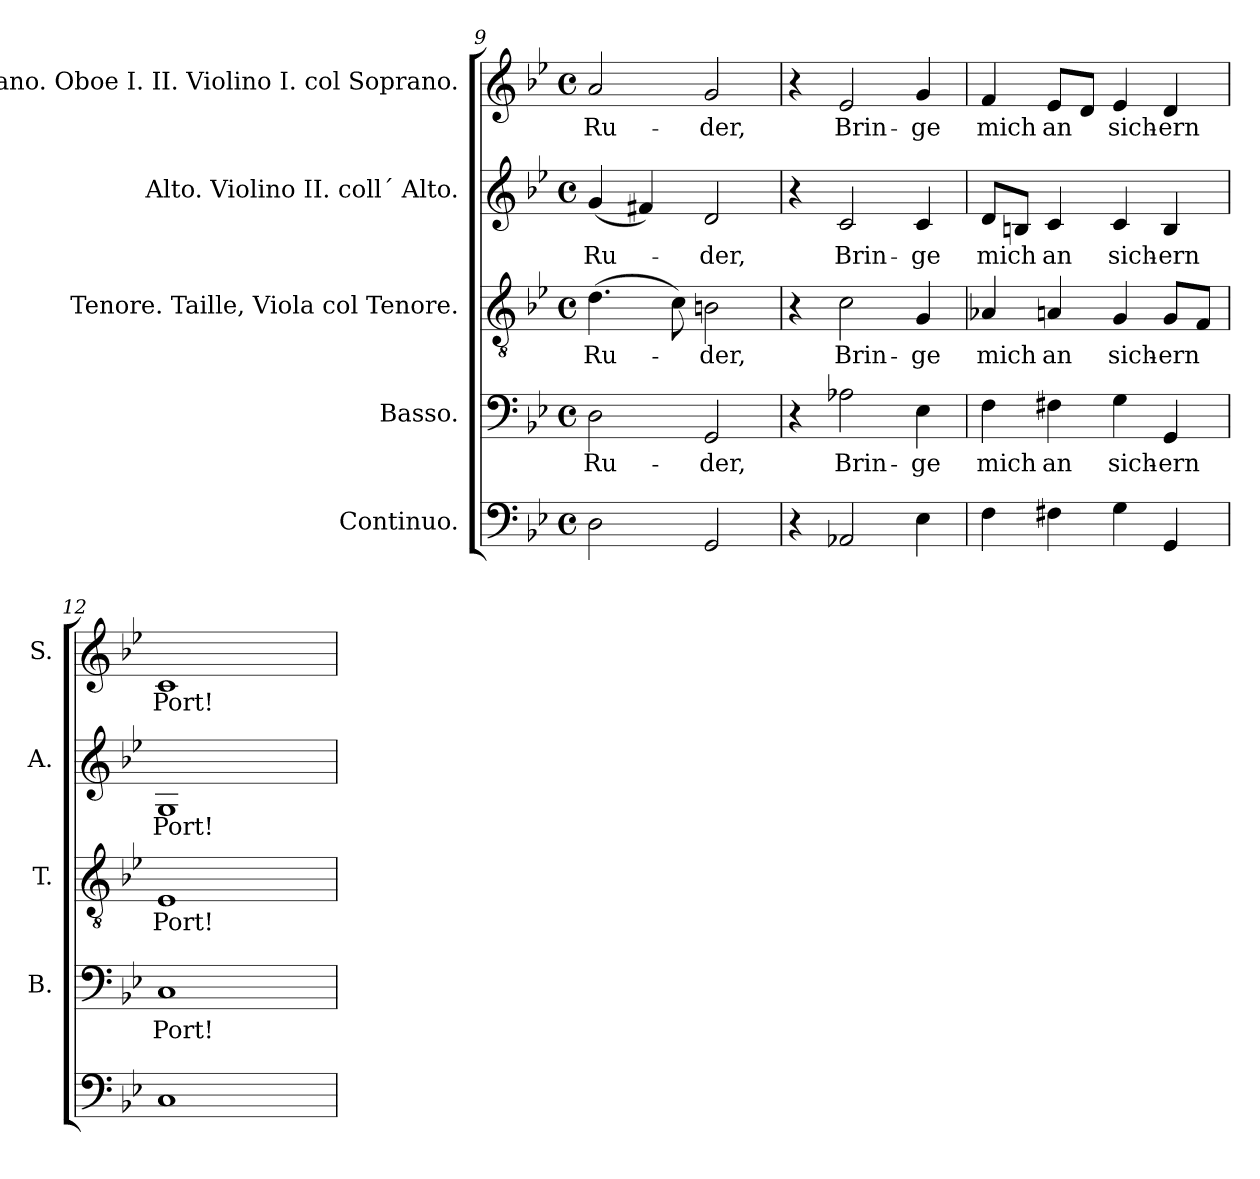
**kern	**kern	**text	**kern	**text	**kern	**text	**kern	**text
*part5	*part4	*part4	*part3	*part3	*part2	*part2	*part1	*part1
*staff5	*staff4	*staff4	*staff3	*staff3	*staff2	*staff2	*staff1	*staff1
*I"Continuo.	*I"Basso.	*	*I"Tenore. Taille, Viola col Tenore.	*	*I"Alto. Violino II. coll´ Alto.	*	*I"Soprano. Oboe I.  II. Violino I. col Soprano.	*
*	*I'B.	*	*I'T.	*	*I'A.	*	*I'S.	*
*clefF4	*clefF4	*	*clefGv2	*	*clefG2	*	*clefG2	*
*	*	*	*ITrd7c12	*	*	*	*	*
*k[b-e-]	*k[b-e-]	*	*k[b-e-]	*	*k[b-e-]	*	*k[b-e-]	*
*B-:	*B-:	*	*B-:	*	*B-:	*	*B-:	*
*M4/4	*M4/4	*	*M4/4	*	*M4/4	*	*M4/4	*
*met(c)	*met(c)	*	*met(c)	*	*met(c)	*	*met(c)	*
=9	=9	=9	=9	=9	=9	=9	=9	=9
!	!	!LO:LY:b:color=#000000	!	!	!	!	!	!
!	!	!	!	!LO:LY:b:color=#000000	!	!	!	!
!	!	!	!	!	!	!LO:LY:b:color=#000000	!	!
!	!	!	!	!	!	!	!	!LO:LY:b:color=#000000
2Di\	2Di\	Ru-	(4.Di\	Ru-	(4gi/	Ru-	2ai/	Ru-
.	.	.	.	.	4f#Xi/)	.	.	.
.	.	.	8Ci\)	.	.	.	.	.
!	!	!LO:LY:b:color=#000000	!	!	!	!	!	!
!	!	!	!	!LO:LY:b:color=#000000	!	!	!	!
!	!	!	!	!	!	!LO:LY:b:color=#000000	!	!
!	!	!	!	!	!	!	!	!LO:LY:b:color=#000000
2GGi/	2GGi/	-der,	2BBni\	-der,	2di/	-der,	2gi/	-der,
=10	=10	=10	=10	=10	=10	=10	=10	=10
4r	4r	.	4r	.	4r	.	4r	.
!	!	!LO:LY:b:color=#000000	!	!	!	!	!	!
!	!	!	!	!LO:LY:b:color=#000000	!	!	!	!
!	!	!	!	!	!	!LO:LY:b:color=#000000	!	!
!	!	!	!	!	!	!	!	!LO:LY:b:color=#000000
2AA-Xi/	2A-Xi\	Brin-	2Ci\	Brin-	2ci/	Brin-	2e-i/	Brin-
!	!	!LO:LY:b:color=#000000	!	!	!	!	!	!
!	!	!	!	!LO:LY:b:color=#000000	!	!	!	!
!	!	!	!	!	!	!LO:LY:b:color=#000000	!	!
!	!	!	!	!	!	!	!	!LO:LY:b:color=#000000
4E-i\	4E-i\	-ge	4GGi/	-ge	4ci/	-ge	4gi/	-ge
=11	=11	=11	=11	=11	=11	=11	=11	=11
!	!	!LO:LY:b:color=#000000	!	!	!	!	!	!
!	!	!	!	!LO:LY:b:color=#000000	!	!	!	!
!	!	!	!	!	!	!LO:LY:b:color=#000000	!	!
!	!	!	!	!	!	!	!	!LO:LY:b:color=#000000
4Fi\	4Fi\	mich	4AA-Xi/	mich	8di/L	mich	4fi/	mich
.	.	.	.	.	8Bni/J	.	.	.
!	!	!LO:LY:b:color=#000000	!	!	!	!	!	!
!	!	!	!	!LO:LY:b:color=#000000	!	!	!	!
!	!	!	!	!	!	!LO:LY:b:color=#000000	!	!
!	!	!	!	!	!	!	!	!LO:LY:b:color=#000000
4F#Xi\	4F#Xi\	an	4AAni/	an	4ci/	an	8e-i/L	an
.	.	.	.	.	.	.	8di/J	.
!	!	!LO:LY:b:color=#000000	!	!	!	!	!	!
!	!	!	!	!LO:LY:b:color=#000000	!	!	!	!
!	!	!	!	!	!	!LO:LY:b:color=#000000	!	!
!	!	!	!	!	!	!	!	!LO:LY:b:color=#000000
4Gi\	4Gi\	sich-	4GGi/	sich-	4ci/	sich-	4e-i/	sich-
!	!	!LO:LY:b:color=#000000	!	!	!	!	!	!
!	!	!	!	!LO:LY:b:color=#000000	!	!	!	!
!	!	!	!	!	!	!LO:LY:b:color=#000000	!	!
!	!	!	!	!	!	!	!	!LO:LY:b:color=#000000
4GGi/	4GGi/	-ern	8GGi/L	-ern	4Bi/	-ern	4di/	-ern
.	.	.	8FFi/J	.	.	.	.	.
=12	=12	=12	=12	=12	=12	=12	=12	=12
!	!	!LO:LY:b:color=#000000	!	!	!	!	!	!
!	!	!	!	!LO:LY:b:color=#000000	!	!	!	!
!	!	!	!	!	!	!LO:LY:b:color=#000000	!	!
!	!	!	!	!	!	!	!	!LO:LY:b:color=#000000
1Ci	1Ci	Port!	1EE-i	Port!	1Gi	Port!	1ci	Port!
=	=	=	=	=	=	=	=	=
*-	*-	*-	*-	*-	*-	*-	*-	*-
